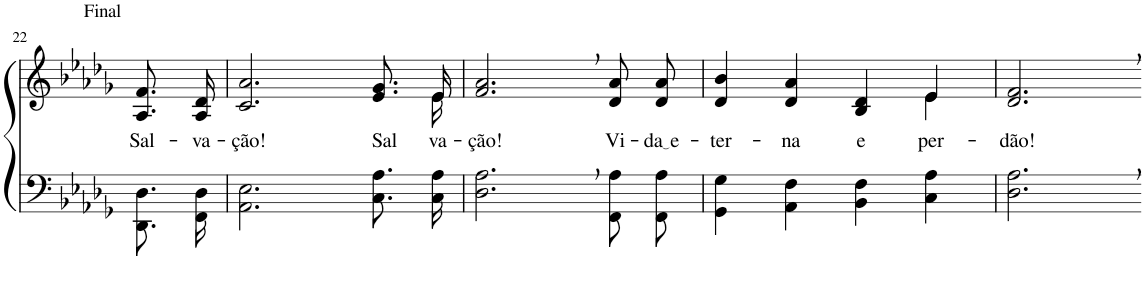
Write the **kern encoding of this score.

**kern	**kern	**text
*part2	*part1	*part1
*staff2	*staff1	*staff1
*I"Parte III e IV	*I"Parte I e II	*
!!LO:PB:g=z
*clefF4	*clefG2	*
*Trd-1c-2	*Trd-1c-2	*
*k[b-e-a-d-g-]	*k[b-e-a-d-g-]	*
*M4/4	*M4/4	*
=22	=22	=22
!	!LO:TX:a:t=Final	!
!	!	!LO:LY:b
8.DD-/ 8.D-/L	8.A-/ 8.f/L	Sal-
!	!	!LO:LY:b
16FF/ 16D-/Jk	16A-/ 16d-/Jk	-va-
=23	=23	=23
!	!	!LO:LY:b
*	*^	*
2.AA-\ 2.E-\	2.c/ 2.a-/	2...ryy	-ção!
!	!	!	!LO:LY:b
8.C\ 8.A-\L	8.e-/ 8.g-/L	.	Sal-
!	!	!	!LO:LY:b
16C\ 16A-\Jk	16e-/Jk	16e-\	-va-
=24	=24	=24	=24
!	!	!	!LO:LY:b
*	*v	*v	*
2.D-\, 2.A-\,	2.f/, 2.a-/,	-ção!
!	!	!LO:LY:b
8FF/ 8A-/L	8d-/ 8a-/L	Vi-
!	!	!LO:LY:b
8FF/ 8A-/J	8d-/ 8a-/J	da e
=25	=25	=25
!	!	!LO:LY:b
*	*^	*
4GG-\ 4G-\	4d-/ 4b-/	2.ryy	-ter-
!	!	!	!LO:LY:b
4AA-\ 4F\	4d-/ 4a-/	.	-na
!	!	!	!LO:LY:b
4BB-\ 4F\	4B-/ 4d-/	.	e
!	!	!	!LO:LY:b
4C\ 4A-\	4e-/	4e-\	per-
=26	=26	=26	=26
!	!	!	!LO:LY:b
*	*v	*v	*
2.D-\, 2.A-\,	2.d-/, 2.f/,	-dão!
=-	=-	=-
*-	*-	*-
